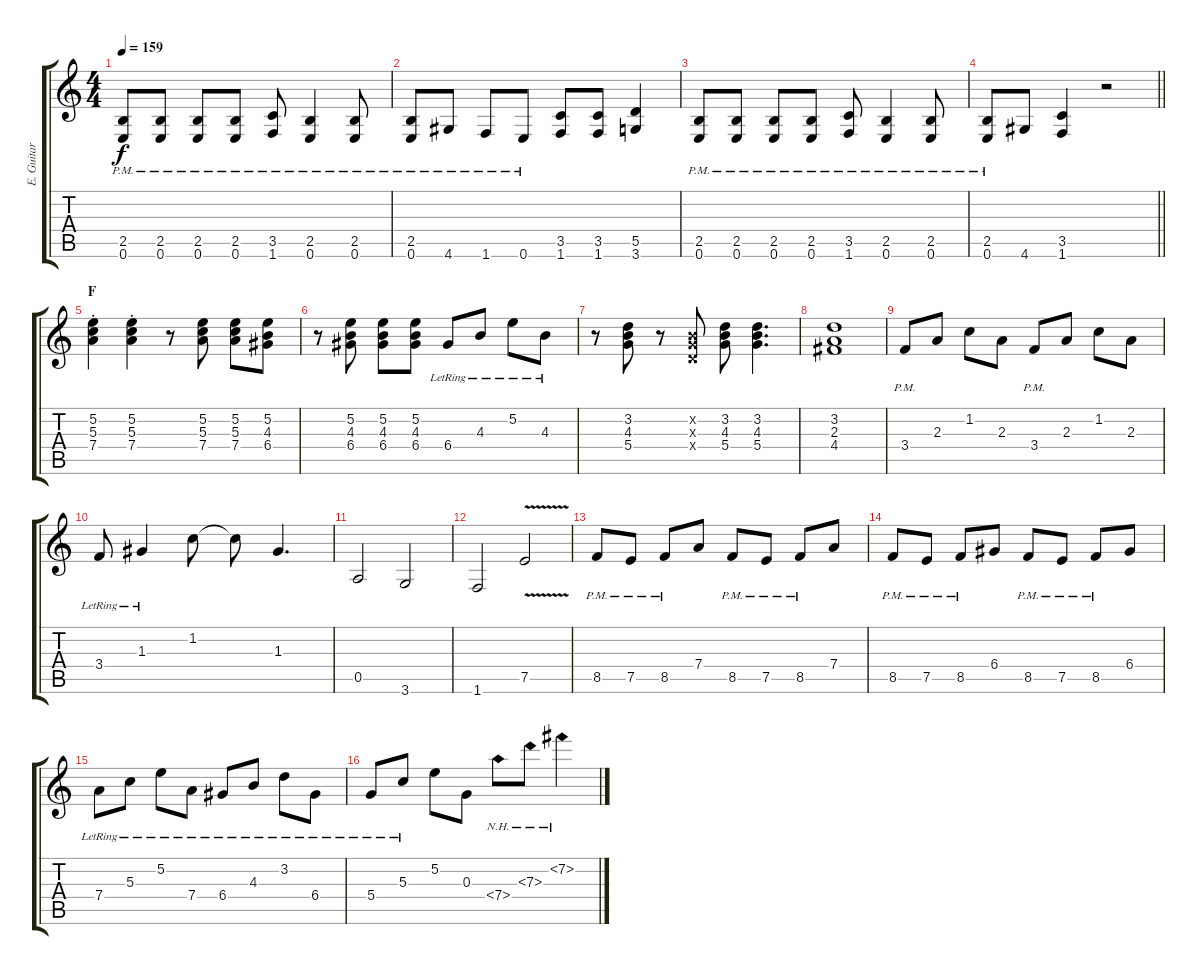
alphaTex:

\track ("E. Guitar II" "E. Guitar ") {instrument overdrivenguitar}
\staff {score tabs}
\tuning (E4 B3 G3 D3 A2 E2) {hide}
\ts (4 4)
\tempo 159
\clef g2
\ks c
(2.5{pm} 0.6{pm}).8{dy f} (2.5{pm} 0.6{pm}).8 (2.5{pm} 0.6{pm}).8 (2.5{pm} 0.6{pm}).8 (3.5{pm} 1.6{pm}).8 (2.5{pm} 0.6{pm}).4 (2.5{pm} 0.6{pm}).8 |
(2.5{pm} 0.6{pm}).8 4.6{pm}.8 1.6{pm}.8 0.6{pm}.8 (3.5 1.6).8 (3.5 1.6).8 (5.5 3.6).4 |
(2.5{pm} 0.6{pm}).8 (2.5{pm} 0.6{pm}).8 (2.5{pm} 0.6{pm}).8 (2.5{pm} 0.6{pm}).8 (3.5{pm} 1.6{pm}).8 (2.5{pm} 0.6{pm}).4 (2.5{pm} 0.6{pm}).8 |
\barLineRight lightlight
(2.5{pm} 0.6{pm}).8 4.6.8 (3.5 1.6).4 r.2 |
\section ("" "F")
(5.2{st} 5.3{st} 7.4{st}).4 (5.2{st} 5.3{st} 7.4{st}).4 r.8 (5.2 5.3 7.4).8 (5.2 5.3 7.4).8 (5.2 4.3 6.4).8 |
r.8 (5.2 4.3 6.4).8 (5.2 4.3 6.4).8 (5.2 4.3 6.4).8 6.4{lr}.8 4.3{lr}.8 5.2{lr}.8 4.3{lr}.8 |
r.8 (3.2 4.3 5.4).8 r.8 (0.2{x} 0.3{x} 0.4{x}).8 (3.2 4.3 5.4).8 (3.2 4.3 5.4).4{d} |
(3.2 2.3 4.4).1 |
3.4{pm}.8 2.3.8 1.2.8 2.3.8 3.4{pm}.8 2.3.8 1.2.8 2.3.8 |
3.4{lr}.8 1.3{lr}.4 1.2.8 1.2{t}.8 1.3.4{d} |
0.5.2 3.6.2 |
1.6.2 7.5{v}.2 |
8.5{pm}.8 7.5{pm}.8 8.5{pm}.8 7.4.8 8.5{pm}.8 7.5{pm}.8 8.5{pm}.8 7.4.8 |
8.5{pm}.8 7.5{pm}.8 8.5{pm}.8 6.4.8 8.5{pm}.8 7.5{pm}.8 8.5{pm}.8 6.4.8 |
7.4{lr}.8 5.3{lr}.8 5.2{lr}.8 7.4{lr}.8 6.4{lr}.8 4.3{lr}.8 3.2{lr}.8 6.4{lr}.8 |
5.4{lr}.8 5.3{lr}.8 5.2.8 0.3.8 7.4{nh}.8 7.3{nh}.8 7.2{nh}.4
